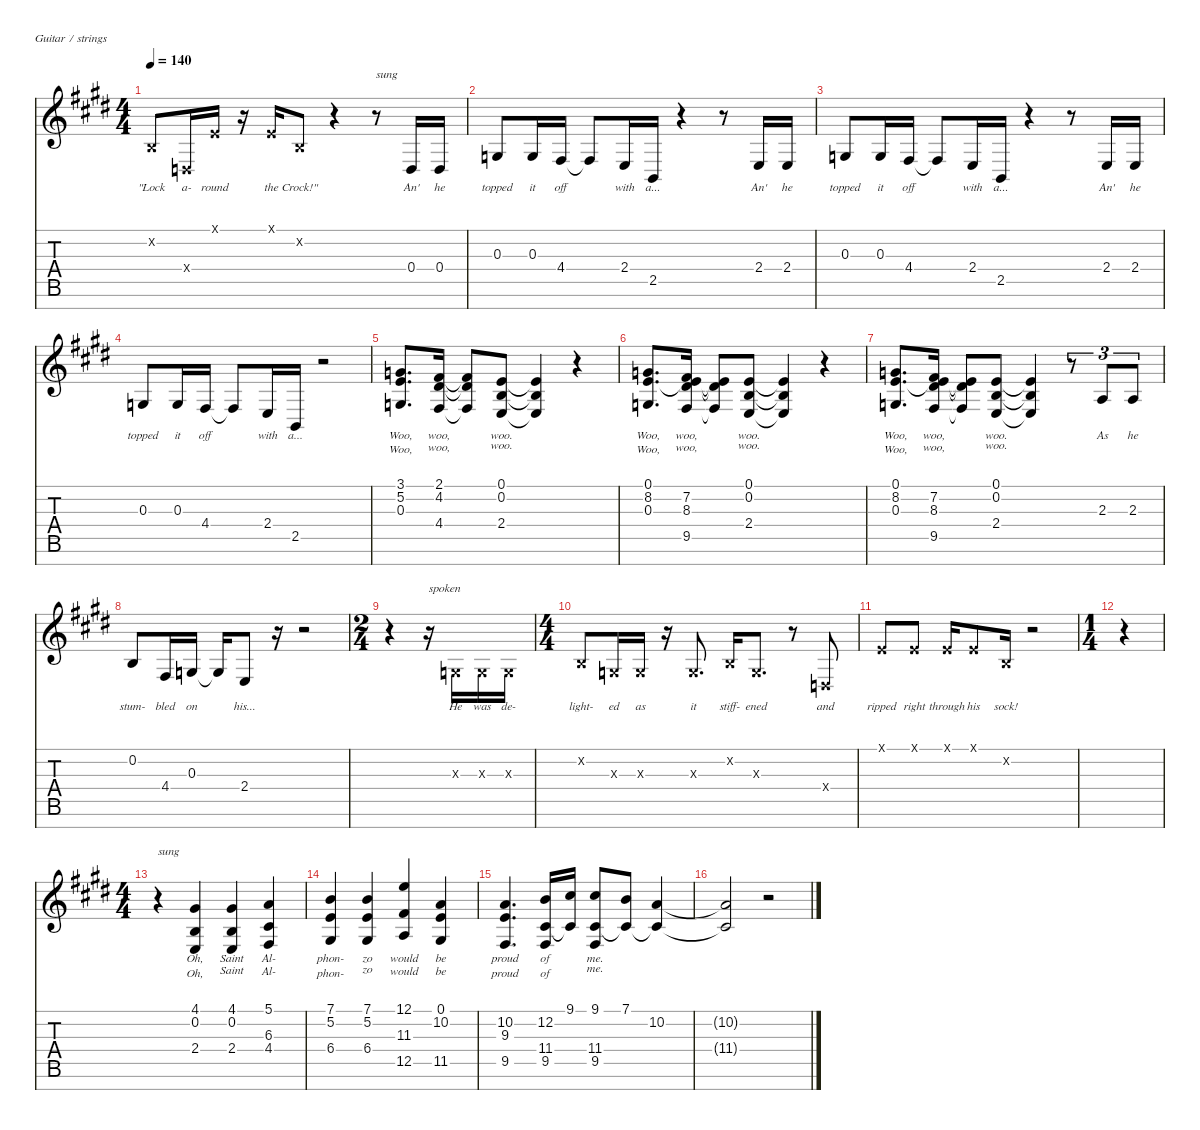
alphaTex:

\defaultSystemsLayout 4
\hideDynamics
\bracketExtendMode nobrackets
\singleTrackTrackNamePolicy hidden
\multiTrackTrackNamePolicy hidden
\firstSystemTrackNameMode fullname
\firstSystemTrackNameOrientation horizontal
\otherSystemsTrackNameOrientation horizontal
\track ("Vocals" "led.synth.") {instrument lead6voice}
\staff {score tabs}
\tuning (E4 B3 G3 D3 A2 E2 B1)
\ts (4 4)
\tempo 140
\clef g2
\ks e
0.2{x acc forcenatural}.8{lyrics (0 "\"Lock") lyrics (1 " ") lyrics (2 "") lyrics (3 "") lyrics (4 "") dy f beam Up} 0.4{x acc forcenatural}.16{lyrics (0 "a-") lyrics (1 " ") lyrics (2 "") lyrics (3 "") lyrics (4 "") beam Up} 0.1{x acc forcenatural}.16{lyrics (0 "round") lyrics (1 " ") lyrics (2 "") lyrics (3 "") lyrics (4 "") beam Up} r.16{beam Up} 0.1{x acc forcenatural}.16{lyrics (0 "the") lyrics (1 " ") lyrics (2 "") lyrics (3 "") lyrics (4 "") beam Up} 0.2{x acc forcenatural}.8{lyrics (0 "Crock!\"") lyrics (1 " ") lyrics (2 "") lyrics (3 "") lyrics (4 "") beam Up} r.4{beam Up} r.8{txt "sung" beam Up} 0.4{acc forcenatural}.16{lyrics (0 "An'") lyrics (1 " ") lyrics (2 "") lyrics (3 "") lyrics (4 "") dy fff beam Up} 0.4{acc forcenatural}.16{lyrics (0 "he") lyrics (1 " ") lyrics (2 "") lyrics (3 "") lyrics (4 "") beam Up} |
0.3{acc forcenatural}.8{lyrics (0 "topped") lyrics (1 " ") lyrics (2 "") lyrics (3 "") lyrics (4 "") beam Up} 0.3{acc forcenatural}.16{lyrics (0 "it") lyrics (1 " ") lyrics (2 "") lyrics (3 "") lyrics (4 "") beam Up} 4.4{acc #}.16{lyrics (0 "off") lyrics (1 " ") lyrics (2 "") lyrics (3 "") lyrics (4 "") beam Up} 4.4{t acc #}.8{dy f beam Up} 2.4{acc forcenatural}.16{lyrics (0 "with") lyrics (1 " ") lyrics (2 "") lyrics (3 "") lyrics (4 "") dy fff beam Up} 2.5{acc forcenatural}.16{lyrics (0 "a...") lyrics (1 " ") lyrics (2 "") lyrics (3 "") lyrics (4 "") beam Up} r.4{beam Up} r.8{beam Up} 2.4{acc forcenatural}.16{lyrics (0 "An'") lyrics (1 " ") lyrics (2 "") lyrics (3 "") lyrics (4 "") beam Up} 2.4{acc forcenatural}.16{lyrics (0 "he") lyrics (1 " ") lyrics (2 "") lyrics (3 "") lyrics (4 "") beam Up} |
0.3{acc forcenatural}.8{lyrics (0 "topped") lyrics (1 " ") lyrics (2 "") lyrics (3 "") lyrics (4 "") beam Up} 0.3{acc forcenatural}.16{lyrics (0 "it") lyrics (1 " ") lyrics (2 "") lyrics (3 "") lyrics (4 "") beam Up} 4.4{acc #}.16{lyrics (0 "off") lyrics (1 " ") lyrics (2 "") lyrics (3 "") lyrics (4 "") beam Up} 4.4{t acc #}.8{dy f beam Up} 2.4{acc forcenatural}.16{lyrics (0 "with") lyrics (1 " ") lyrics (2 "") lyrics (3 "") lyrics (4 "") dy fff beam Up} 2.5{acc forcenatural}.16{lyrics (0 "a...") lyrics (1 " ") lyrics (2 "") lyrics (3 "") lyrics (4 "") beam Up} r.4{beam Up} r.8{beam Up} 2.4{acc forcenatural}.16{lyrics (0 "An'") lyrics (1 " ") lyrics (2 "") lyrics (3 "") lyrics (4 "") beam Up} 2.4{acc forcenatural}.16{lyrics (0 "he") lyrics (1 " ") lyrics (2 "") lyrics (3 "") lyrics (4 "") beam Up} |
0.3{acc forcenatural}.8{lyrics (0 "topped") lyrics (1 " ") lyrics (2 "") lyrics (3 "") lyrics (4 "") beam Up} 0.3{acc forcenatural}.16{lyrics (0 "it") lyrics (1 " ") lyrics (2 "") lyrics (3 "") lyrics (4 "") beam Up} 4.4{acc #}.16{lyrics (0 "off") lyrics (1 " ") lyrics (2 "") lyrics (3 "") lyrics (4 "") beam Up} 4.4{t acc #}.8{dy f beam Up} 2.4{acc forcenatural}.16{lyrics (0 "with") lyrics (1 " ") lyrics (2 "") lyrics (3 "") lyrics (4 "") dy fff beam Up} 2.5{acc forcenatural}.16{lyrics (0 "a...") lyrics (1 "") lyrics (2 "") lyrics (3 "") lyrics (4 "") beam Up} r.2{beam Up} |
(3.1{acc forcenatural} 5.2{acc forcenatural} 0.3{acc forcenatural}).8{d lyrics (0 "Woo,") lyrics (1 "Woo,") lyrics (2 "") lyrics (3 "") lyrics (4 "") beam Up} (2.1{acc #} 4.2{acc #} 4.4{acc #}).16{lyrics (0 "woo,") lyrics (1 "woo,") lyrics (2 "") lyrics (3 "") lyrics (4 "") beam Up} (2.1{t acc #} 4.2{t acc #} 4.4{t acc #}).8{dy f beam Up} (0.1{acc forcenatural} 0.2{acc forcenatural} 2.4{acc forcenatural}).8{lyrics (0 "woo.") lyrics (1 "woo.") lyrics (2 "") lyrics (3 "") lyrics (4 "") dy fff beam Up} (0.1{t acc forcenatural} 0.2{t acc forcenatural} 2.4{t acc forcenatural}).4{dy f beam Up} r.4{beam Up} |
(0.1{acc forcenatural} 8.2{acc forcenatural} 0.3{acc forcenatural}).8{d lyrics (0 "Woo,") lyrics (1 "Woo,") lyrics (2 "") lyrics (3 "") lyrics (4 "") dy fff beam Up} (7.2{acc #} 8.3{acc #} 9.5{acc #} 0.1{t acc forcenatural}).16{lyrics (0 "woo,") lyrics (1 "woo,") lyrics (2 "") lyrics (3 "") lyrics (4 "") beam Up} (0.1{t acc forcenatural} 8.3{t acc #} 9.5{t acc #}).8{dy f beam Up} (0.1{acc forcenatural} 0.2{acc forcenatural} 2.4{acc forcenatural}).8{lyrics (0 "woo.") lyrics (1 "woo.") lyrics (2 "") lyrics (3 "") lyrics (4 "") dy fff beam Up} (0.1{t acc forcenatural} 0.2{t acc forcenatural} 2.4{t acc forcenatural}).4{dy f beam Up} r.4{beam Up} |
(0.1{acc forcenatural} 8.2{acc forcenatural} 0.3{acc forcenatural}).8{d lyrics (0 "Woo,") lyrics (1 "Woo,") lyrics (2 "") lyrics (3 "") lyrics (4 "") dy fff beam Up} (7.2{acc #} 8.3{acc #} 9.5{acc #} 0.1{t acc forcenatural}).16{lyrics (0 "woo,") lyrics (1 "woo,") lyrics (2 "") lyrics (3 "") lyrics (4 "") beam Up} (0.1{t acc forcenatural} 8.3{t acc #} 9.5{t acc #}).8{dy f beam Up} (0.1{acc forcenatural} 0.2{acc forcenatural} 2.4{acc forcenatural}).8{lyrics (0 "woo.") lyrics (1 "woo.") lyrics (2 "") lyrics (3 "") lyrics (4 "") dy fff beam Up} (0.1{t acc forcenatural} 0.2{t acc forcenatural} 2.4{t acc forcenatural}).4{dy f beam Up} r.8{tu (3 2) beam Up} 2.3{acc forcenatural}.8{tu (3 2) lyrics (0 "As") lyrics (1 " ") lyrics (2 "") lyrics (3 "") lyrics (4 "") dy fff beam Up} 2.3{acc forcenatural}.8{tu (3 2) lyrics (0 "he") lyrics (1 " ") lyrics (2 "") lyrics (3 "") lyrics (4 "") beam Up} |
0.2{acc forcenatural}.8{lyrics (0 "stum-") lyrics (1 " ") lyrics (2 "") lyrics (3 "") lyrics (4 "") beam Up} 4.4{acc #}.16{lyrics (0 "bled") lyrics (1 " ") lyrics (2 "") lyrics (3 "") lyrics (4 "") beam Up} 0.3{acc forcenatural}.16{lyrics (0 "on") lyrics (1 " ") lyrics (2 "") lyrics (3 "") lyrics (4 "") beam Up} 0.3{t acc forcenatural}.16{dy f beam Up} 2.4{acc forcenatural}.8{lyrics (0 "his...") lyrics (1 " ") lyrics (2 "") lyrics (3 "") lyrics (4 "") dy fff beam Up} r.16{beam Up} r.2{beam Up} |
\ts (2 4)
r.4{beam Down} r.16{txt "spoken" beam Down} 0.3{x acc forcenatural}.16{lyrics (0 "He") lyrics (1 " ") lyrics (2 "") lyrics (3 "") lyrics (4 "") dy f beam Up} 0.3{x acc forcenatural}.16{lyrics (0 "was") lyrics (1 " ") lyrics (2 "") lyrics (3 "") lyrics (4 "") beam Up} 0.3{x acc forcenatural}.16{lyrics (0 "de-") lyrics (1 " ") lyrics (2 "") lyrics (3 "") lyrics (4 "") beam Up} |
\ts (4 4)
0.2{x acc forcenatural}.8{lyrics (0 "light-") lyrics (1 " ") lyrics (2 "") lyrics (3 "") lyrics (4 "") beam Up} 0.3{x acc forcenatural}.16{lyrics (0 "ed") lyrics (1 " ") lyrics (2 "") lyrics (3 "") lyrics (4 "") beam Up} 0.3{x acc forcenatural}.16{lyrics (0 "as") lyrics (1 " ") lyrics (2 "") lyrics (3 "") lyrics (4 "") beam Up} r.16{beam Up} 0.3{x acc forcenatural}.8{d lyrics (0 "it") lyrics (1 " ") lyrics (2 "") lyrics (3 "") lyrics (4 "") beam Up} 0.2{x acc forcenatural}.16{lyrics (0 "stiff-") lyrics (1 " ") lyrics (2 "") lyrics (3 "") lyrics (4 "") beam Up} 0.3{x acc forcenatural}.8{d lyrics (0 "ened") lyrics (1 " ") lyrics (2 "") lyrics (3 "") lyrics (4 "") beam Up} r.8{beam Up} 0.4{x acc forcenatural}.8{lyrics (0 "and") lyrics (1 " ") lyrics (2 "") lyrics (3 "") lyrics (4 "") beam Up} |
0.1{x acc forcenatural}.8{lyrics (0 "ripped") lyrics (1 " ") lyrics (2 "") lyrics (3 "") lyrics (4 "") beam Up} 0.1{x acc forcenatural}.8{lyrics (0 "right") lyrics (1 " ") lyrics (2 "") lyrics (3 "") lyrics (4 "") beam Up} 0.1{x acc forcenatural}.16{lyrics (0 "through") lyrics (1 " ") lyrics (2 "") lyrics (3 "") lyrics (4 "") beam Up} 0.1{x acc forcenatural}.8{lyrics (0 "his") lyrics (1 " ") lyrics (2 "") lyrics (3 "") lyrics (4 "") beam Up} 0.2{x acc forcenatural}.16{lyrics (0 "sock!") lyrics (1 "") lyrics (2 "") lyrics (3 "") lyrics (4 "") beam Up} r.2{beam Up} |
\ts (1 4)
r.4{beam Down} |
\ts (4 4)
r.4{txt "sung" beam Down} (4.1{acc #} 0.2{acc forcenatural} 2.4{acc forcenatural}).4{lyrics (0 "Oh,") lyrics (1 "Oh,") lyrics (2 "") lyrics (3 "") lyrics (4 "") dy fff beam Up} (4.1{acc #} 0.2{acc forcenatural} 2.4{acc forcenatural}).4{lyrics (0 "Saint") lyrics (1 "Saint") lyrics (2 "") lyrics (3 "") lyrics (4 "") beam Up} (5.1{acc forcenatural} 6.3{acc #} 4.4{acc #}).4{lyrics (0 "Al-") lyrics (1 "Al-") lyrics (2 "") lyrics (3 "") lyrics (4 "") beam Up} |
(7.1{acc forcenatural} 5.2{acc forcenatural} 6.4{acc #}).4{lyrics (0 "phon-") lyrics (1 "phon-") lyrics (2 "") lyrics (3 "") lyrics (4 "") beam Up} (7.1{acc forcenatural} 5.2{acc forcenatural} 6.4{acc #}).4{lyrics (0 "zo") lyrics (1 "zo") lyrics (2 "") lyrics (3 "") lyrics (4 "") beam Up} (12.1{acc forcenatural} 11.3{acc #} 12.5{acc forcenatural}).4{lyrics (0 "would") lyrics (1 "would") lyrics (2 "") lyrics (3 "") lyrics (4 "") beam Up} (0.1{acc forcenatural} 10.2{acc forcenatural} 11.5{acc #}).4{lyrics (0 "be") lyrics (1 "be") lyrics (2 "") lyrics (3 "") lyrics (4 "") beam Up} |
(10.2{acc forcenatural} 9.3{acc forcenatural} 9.5{acc #}).4{d lyrics (0 "proud") lyrics (1 "proud") lyrics (2 "") lyrics (3 "") lyrics (4 "") beam Up} (12.2{acc forcenatural} 11.4{acc #} 9.5{acc #}).16{lyrics (0 "of") lyrics (1 "of") lyrics (2 "") lyrics (3 "") lyrics (4 "") beam Up} (9.1{acc #} 11.4{t acc #}).16{lyrics (0 " ") lyrics (1 " ") lyrics (2 "") lyrics (3 "") lyrics (4 "") beam Up} (9.1{acc #} 11.4{acc #} 9.5{acc #}).8{lyrics (0 "me.") lyrics (1 "me.") lyrics (2 "") lyrics (3 "") lyrics (4 "") beam Up} (7.1{acc forcenatural} 11.4{t acc #}).8{lyrics (0 " ") lyrics (1 " ") lyrics (2 "") lyrics (3 "") lyrics (4 "") beam Up} (10.2{acc forcenatural} 11.4{t acc #}).4{lyrics (0 "") lyrics (1 " ") lyrics (2 "") lyrics (3 "") lyrics (4 "") beam Up} |
(10.2{t acc forcenatural} 11.4{t acc #}).2{dy f beam Up} r.2{beam Up}
